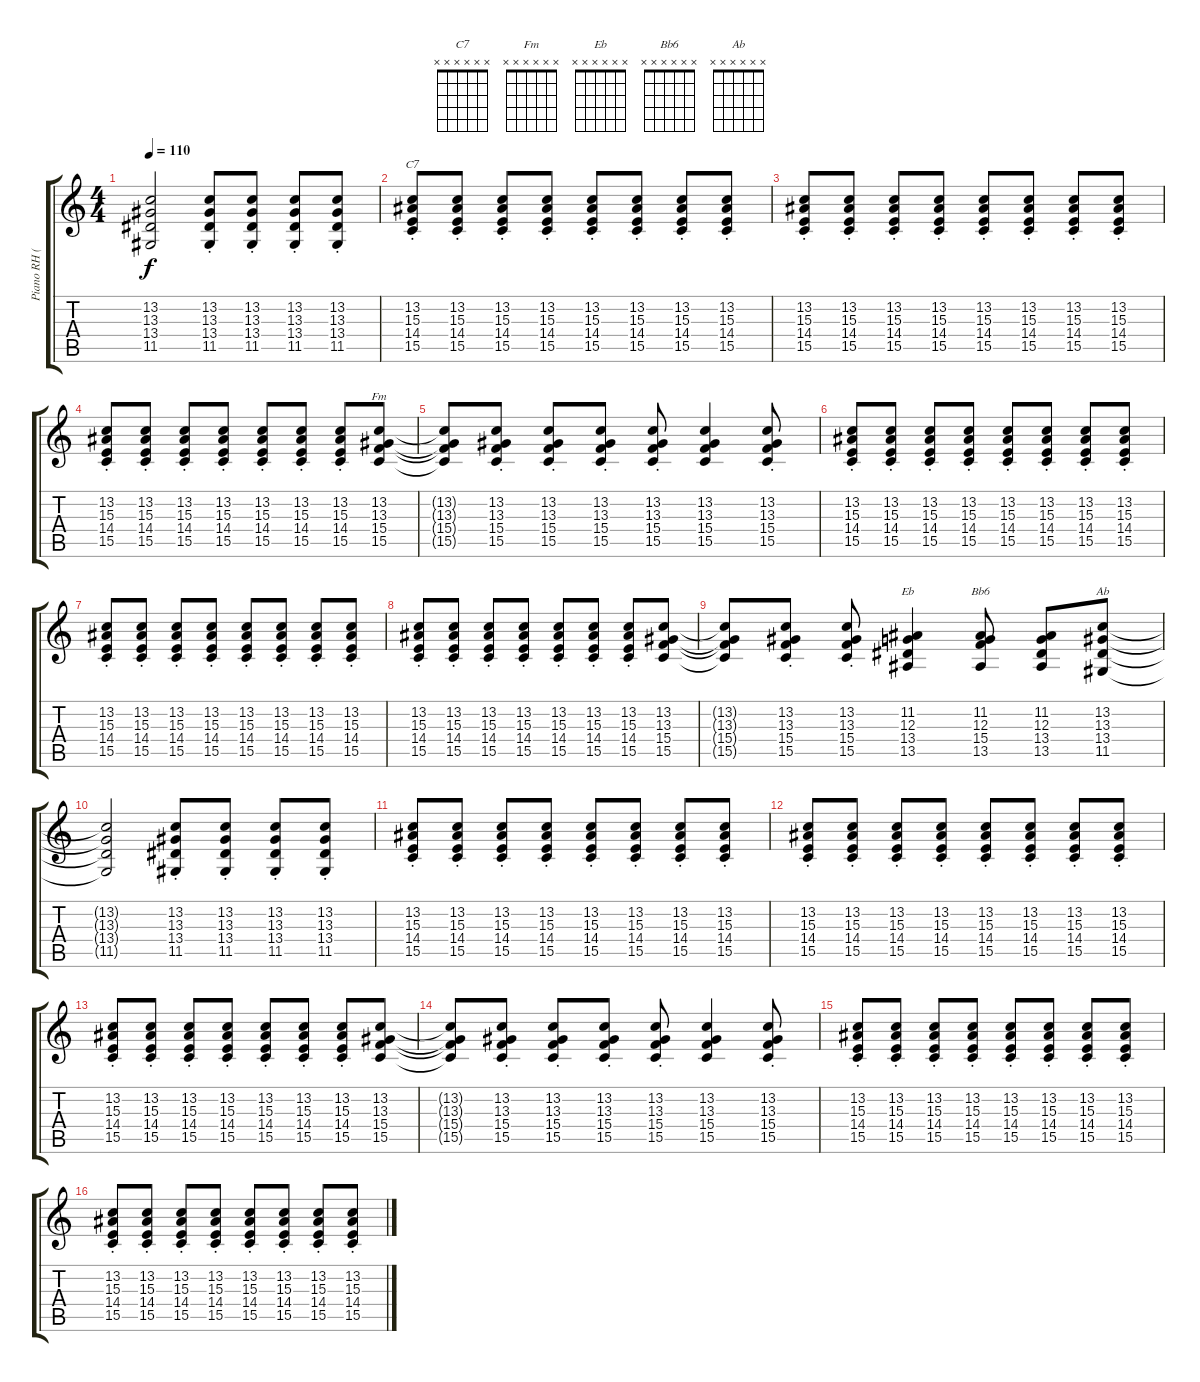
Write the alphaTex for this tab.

\track ("Piano RH (Hogson)" "Piano RH (") {instrument electricgrandpiano}
\staff {score tabs}
\tuning (E4 B3 G3 D3 A2 E2) {hide}
\chord ("C7" x x x x x x)
\chord ("Fm" x x x x x x)
\chord ("Eb" x x x x x x)
\chord ("Bb6" x x x x x x)
\chord ("Ab" x x x x x x)
\ts (4 4)
\tempo 110
\clef g2
\ks c
(13.2{t} 13.3{t} 13.4{t} 11.5{t}).2{dy f} (13.2{st} 13.3{st} 13.4{st} 11.5{st}).8 (13.2{st} 13.3{st} 13.4{st} 11.5{st}).8 (13.2{st} 13.3{st} 13.4{st} 11.5{st}).8 (13.2{st} 13.3{st} 13.4{st} 11.5{st}).8 |
(13.2 15.3{st} 14.4{st} 15.5{st}).8{ch "C7"} (13.2 15.3{st} 14.4{st} 15.5{st}).8 (13.2 15.3{st} 14.4{st} 15.5{st}).8 (13.2 15.3{st} 14.4{st} 15.5{st}).8 (13.2 15.3{st} 14.4{st} 15.5{st}).8 (13.2 15.3{st} 14.4{st} 15.5{st}).8 (13.2 15.3{st} 14.4{st} 15.5{st}).8 (13.2 15.3{st} 14.4{st} 15.5{st}).8 |
(13.2 15.3{st} 14.4{st} 15.5{st}).8 (13.2 15.3{st} 14.4{st} 15.5{st}).8 (13.2 15.3{st} 14.4{st} 15.5{st}).8 (13.2 15.3{st} 14.4{st} 15.5{st}).8 (13.2 15.3{st} 14.4{st} 15.5{st}).8 (13.2 15.3{st} 14.4{st} 15.5{st}).8 (13.2 15.3{st} 14.4{st} 15.5{st}).8 (13.2 15.3{st} 14.4{st} 15.5{st}).8 |
(13.2{st} 15.3{st} 14.4{st} 15.5{st}).8 (13.2 15.3{st} 14.4{st} 15.5{st}).8 (13.2 15.3{st} 14.4{st} 15.5{st}).8 (13.2 15.3{st} 14.4{st} 15.5{st}).8 (13.2 15.3{st} 14.4{st} 15.5{st}).8 (13.2 15.3{st} 14.4{st} 15.5{st}).8 (13.2 15.3{st} 14.4{st} 15.5{st}).8 (13.2 13.3 15.4 15.5).8{ch "Fm"} |
(13.2{t} 13.3{t} 15.4{t} 15.5{t}).8 (13.2{st} 13.3{st} 15.4{st} 15.5{st}).8 (13.2{st} 13.3{st} 15.4{st} 15.5{st}).8 (13.2{st} 13.3{st} 15.4{st} 15.5{st}).8 (13.2{st} 13.3{st} 15.4{st} 15.5{st}).8 (13.2 13.3 15.4 15.5).4 (13.2{st} 13.3{st} 15.4{st} 15.5{st}).8 |
(13.2 15.3{st} 14.4{st} 15.5{st}).8 (13.2 15.3{st} 14.4{st} 15.5{st}).8 (13.2 15.3{st} 14.4{st} 15.5{st}).8 (13.2 15.3{st} 14.4{st} 15.5{st}).8 (13.2 15.3{st} 14.4{st} 15.5{st}).8 (13.2 15.3{st} 14.4{st} 15.5{st}).8 (13.2 15.3{st} 14.4{st} 15.5{st}).8 (13.2 15.3{st} 14.4{st} 15.5{st}).8 |
(13.2 15.3{st} 14.4{st} 15.5{st}).8 (13.2 15.3{st} 14.4{st} 15.5{st}).8 (13.2 15.3{st} 14.4{st} 15.5{st}).8 (13.2 15.3{st} 14.4{st} 15.5{st}).8 (13.2 15.3{st} 14.4{st} 15.5{st}).8 (13.2 15.3{st} 14.4{st} 15.5{st}).8 (13.2 15.3{st} 14.4{st} 15.5{st}).8 (13.2 15.3{st} 14.4{st} 15.5{st}).8 |
(13.2{st} 15.3{st} 14.4{st} 15.5{st}).8 (13.2 15.3{st} 14.4{st} 15.5{st}).8 (13.2 15.3{st} 14.4{st} 15.5{st}).8 (13.2 15.3{st} 14.4{st} 15.5{st}).8 (13.2 15.3{st} 14.4{st} 15.5{st}).8 (13.2 15.3{st} 14.4{st} 15.5{st}).8 (13.2 15.3{st} 14.4{st} 15.5{st}).8 (13.2 13.3 15.4 15.5).8 |
(13.2{t} 13.3{t} 15.4{t} 15.5{t}).8 (13.2{st} 13.3{st} 15.4{st} 15.5{st}).8 (13.2{st} 13.3{st} 15.4{st} 15.5{st}).8 (11.2 12.3 13.4 13.5).4{ch "Eb"} (11.2 12.3 15.4 13.5).8{ch "Bb6"} (11.2 12.3 13.4 13.5).8 (13.2 13.3 13.4 11.5).8{ch "Ab"} |
(13.2{t} 13.3{t} 13.4{t} 11.5{t}).2 (13.2{st} 13.3{st} 13.4{st} 11.5{st}).8 (13.2{st} 13.3{st} 13.4{st} 11.5{st}).8 (13.2{st} 13.3{st} 13.4{st} 11.5{st}).8 (13.2{st} 13.3{st} 13.4{st} 11.5{st}).8 |
(13.2 15.3{st} 14.4{st} 15.5{st}).8 (13.2 15.3{st} 14.4{st} 15.5{st}).8 (13.2 15.3{st} 14.4{st} 15.5{st}).8 (13.2 15.3{st} 14.4{st} 15.5{st}).8 (13.2 15.3{st} 14.4{st} 15.5{st}).8 (13.2 15.3{st} 14.4{st} 15.5{st}).8 (13.2 15.3{st} 14.4{st} 15.5{st}).8 (13.2 15.3{st} 14.4{st} 15.5{st}).8 |
(13.2 15.3{st} 14.4{st} 15.5{st}).8 (13.2 15.3{st} 14.4{st} 15.5{st}).8 (13.2 15.3{st} 14.4{st} 15.5{st}).8 (13.2 15.3{st} 14.4{st} 15.5{st}).8 (13.2 15.3{st} 14.4{st} 15.5{st}).8 (13.2 15.3{st} 14.4{st} 15.5{st}).8 (13.2 15.3{st} 14.4{st} 15.5{st}).8 (13.2 15.3{st} 14.4{st} 15.5{st}).8 |
(13.2{st} 15.3{st} 14.4{st} 15.5{st}).8 (13.2 15.3{st} 14.4{st} 15.5{st}).8 (13.2 15.3{st} 14.4{st} 15.5{st}).8 (13.2 15.3{st} 14.4{st} 15.5{st}).8 (13.2 15.3{st} 14.4{st} 15.5{st}).8 (13.2 15.3{st} 14.4{st} 15.5{st}).8 (13.2 15.3{st} 14.4{st} 15.5{st}).8 (13.2 13.3 15.4 15.5).8 |
(13.2{t} 13.3{t} 15.4{t} 15.5{t}).8 (13.2{st} 13.3{st} 15.4{st} 15.5{st}).8 (13.2{st} 13.3{st} 15.4{st} 15.5{st}).8 (13.2{st} 13.3{st} 15.4{st} 15.5{st}).8 (13.2{st} 13.3{st} 15.4{st} 15.5{st}).8 (13.2 13.3 15.4 15.5).4 (13.2{st} 13.3{st} 15.4{st} 15.5{st}).8 |
(13.2 15.3{st} 14.4{st} 15.5{st}).8 (13.2 15.3{st} 14.4{st} 15.5{st}).8 (13.2 15.3{st} 14.4{st} 15.5{st}).8 (13.2 15.3{st} 14.4{st} 15.5{st}).8 (13.2 15.3{st} 14.4{st} 15.5{st}).8 (13.2 15.3{st} 14.4{st} 15.5{st}).8 (13.2 15.3{st} 14.4{st} 15.5{st}).8 (13.2 15.3{st} 14.4{st} 15.5{st}).8 |
(13.2 15.3{st} 14.4{st} 15.5{st}).8 (13.2 15.3{st} 14.4{st} 15.5{st}).8 (13.2 15.3{st} 14.4{st} 15.5{st}).8 (13.2 15.3{st} 14.4{st} 15.5{st}).8 (13.2 15.3{st} 14.4{st} 15.5{st}).8 (13.2 15.3{st} 14.4{st} 15.5{st}).8 (13.2 15.3{st} 14.4{st} 15.5{st}).8 (13.2 15.3{st} 14.4{st} 15.5{st}).8
